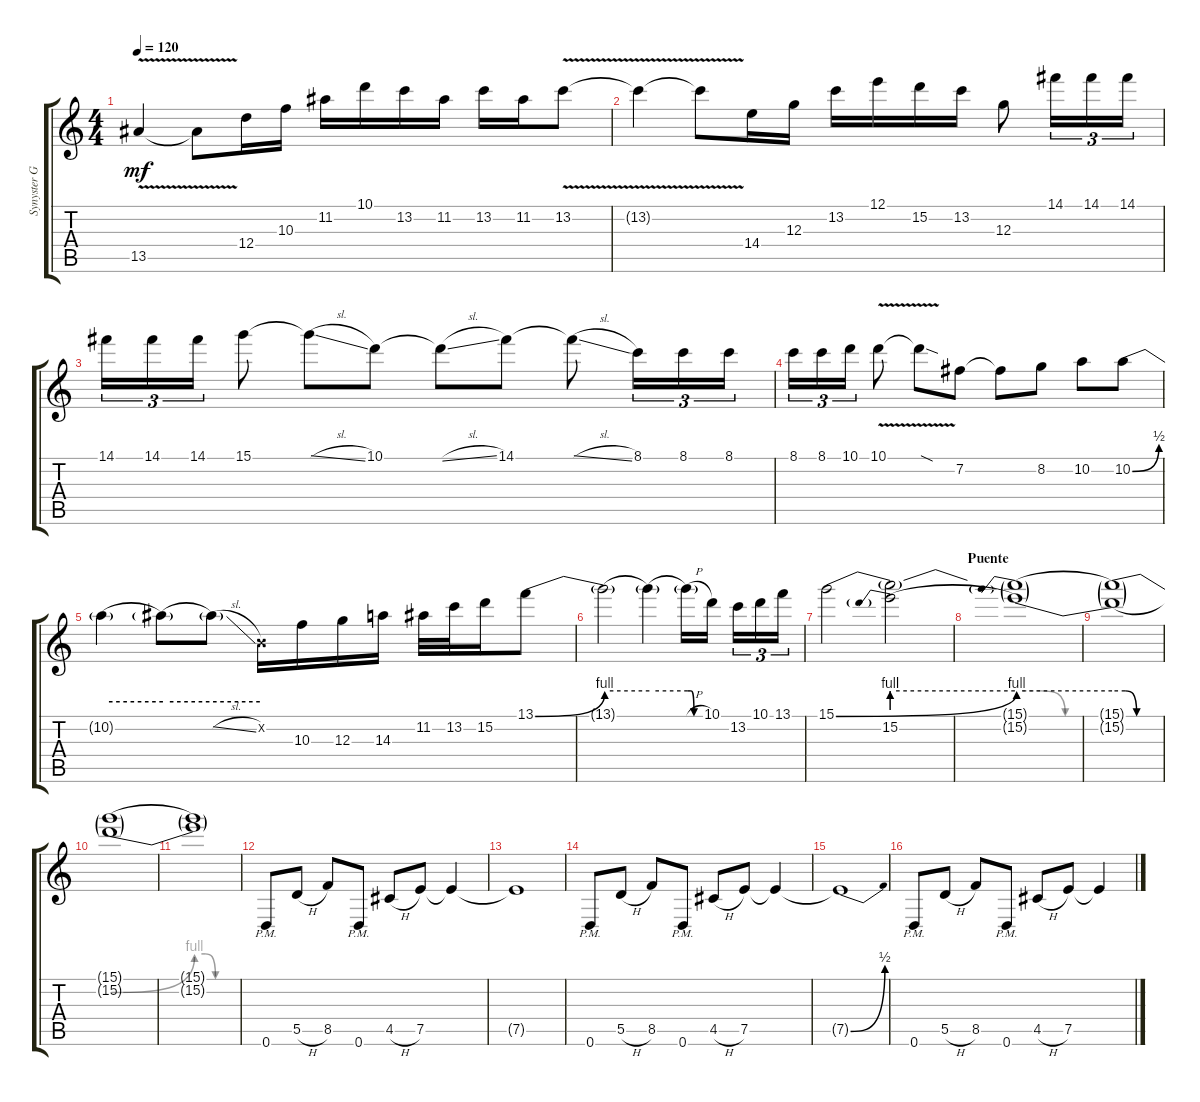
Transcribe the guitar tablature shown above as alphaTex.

\track ("Synyster Gates" "Synyster G") {instrument distortionguitar}
\staff {score tabs}
\tuning (E4 B3 G3 D3 A2 D2) {hide}
\ts (4 4)
\tempo 120
\clef g2
\ks c
13.5{v t}.4{dy mf} 13.5{v t}.8 12.4.16 10.3.16 11.2.16 10.1.16 13.2.16 11.2.16 13.2.16 11.2.16 13.2{v}.8 |
13.2{v t}.4 13.2{v t}.8 14.4.16 12.3.16 13.2.16 12.1.16 15.2.16 13.2.16 12.3.8 14.1.16{tu (3 2)} 14.1.16{tu (3 2)} 14.1.16{tu (3 2)} |
14.1.16{tu (3 2)} 14.1.16{tu (3 2)} 14.1.16{tu (3 2)} 15.1.8 15.1{sl t}.8 10.1.8 10.1{sl t}.8 14.1.8 14.1{sl t}.8 8.1.16{tu (3 2)} 8.1.16{tu (3 2)} 8.1.16{tu (3 2)} |
8.1.16{tu (3 2)} 8.1.16{tu (3 2)} 10.1.16{tu (3 2)} 10.1{v}.8 10.1{v sod t}.8 7.2.8 7.2{t}.8 8.2.8 10.2.8 10.2{be (bend 0 0 60 2)}.8 |
10.2{be (hold 0 2 60 2) t}.4 10.2{be (hold 0 2 60 2) t}.8 10.2{sl t}.8 0.2{x}.16 10.3.16 12.3.16 14.3.16 11.2.32 13.2.32 15.2.16 13.1{be (bend 0 0 60 4)}.8 |
13.1{be (hold 0 4 60 4) t}.2 13.1{be (hold 0 4 60 4) t}.4 13.1{be (custom 0 4 15 4 30 0 60 0) h t}.16 10.1.16 13.2.16{tu (3 2)} 10.1.16{tu (3 2)} 13.1.16{tu (3 2)} |
15.1{be (bend 0 0 60 4)}.2 (15.1{t} 15.2{be (prebend 0 4 60 4)}).2 |
\section ("" "Puente")
(15.1{be (prebend 0 4 60 4) t} 15.2{be (custom 0 4 15 4 30 0 60 0) t}).1 |
(15.1{be (custom 0 4 15 4 30 0 60 0) t} 15.2{be (hold 0 0 60 0) t}).1 |
(15.1{be (hold 0 0 60 0) t} 15.2{be (bend 0 0 60 4) t}).1 |
(15.1{be (hold 0 0 60 0) t} 15.2{be (custom 0 4 15 4 30 0 60 0) t}).1 |
0.6{pm}.8 5.5{h}.8 8.5.8 0.6{pm}.8 4.5{h}.8 7.5.8 7.5{t}.4 |
7.5{t}.1 |
0.6{pm}.8 5.5{h}.8 8.5.8 0.6{pm}.8 4.5{h}.8 7.5.8 7.5{t}.4 |
7.5{be (bend 0 0 60 2) t}.1 |
0.6{pm}.8 5.5{h}.8 8.5.8 0.6{pm}.8 4.5{h}.8 7.5.8 7.5{t}.4
